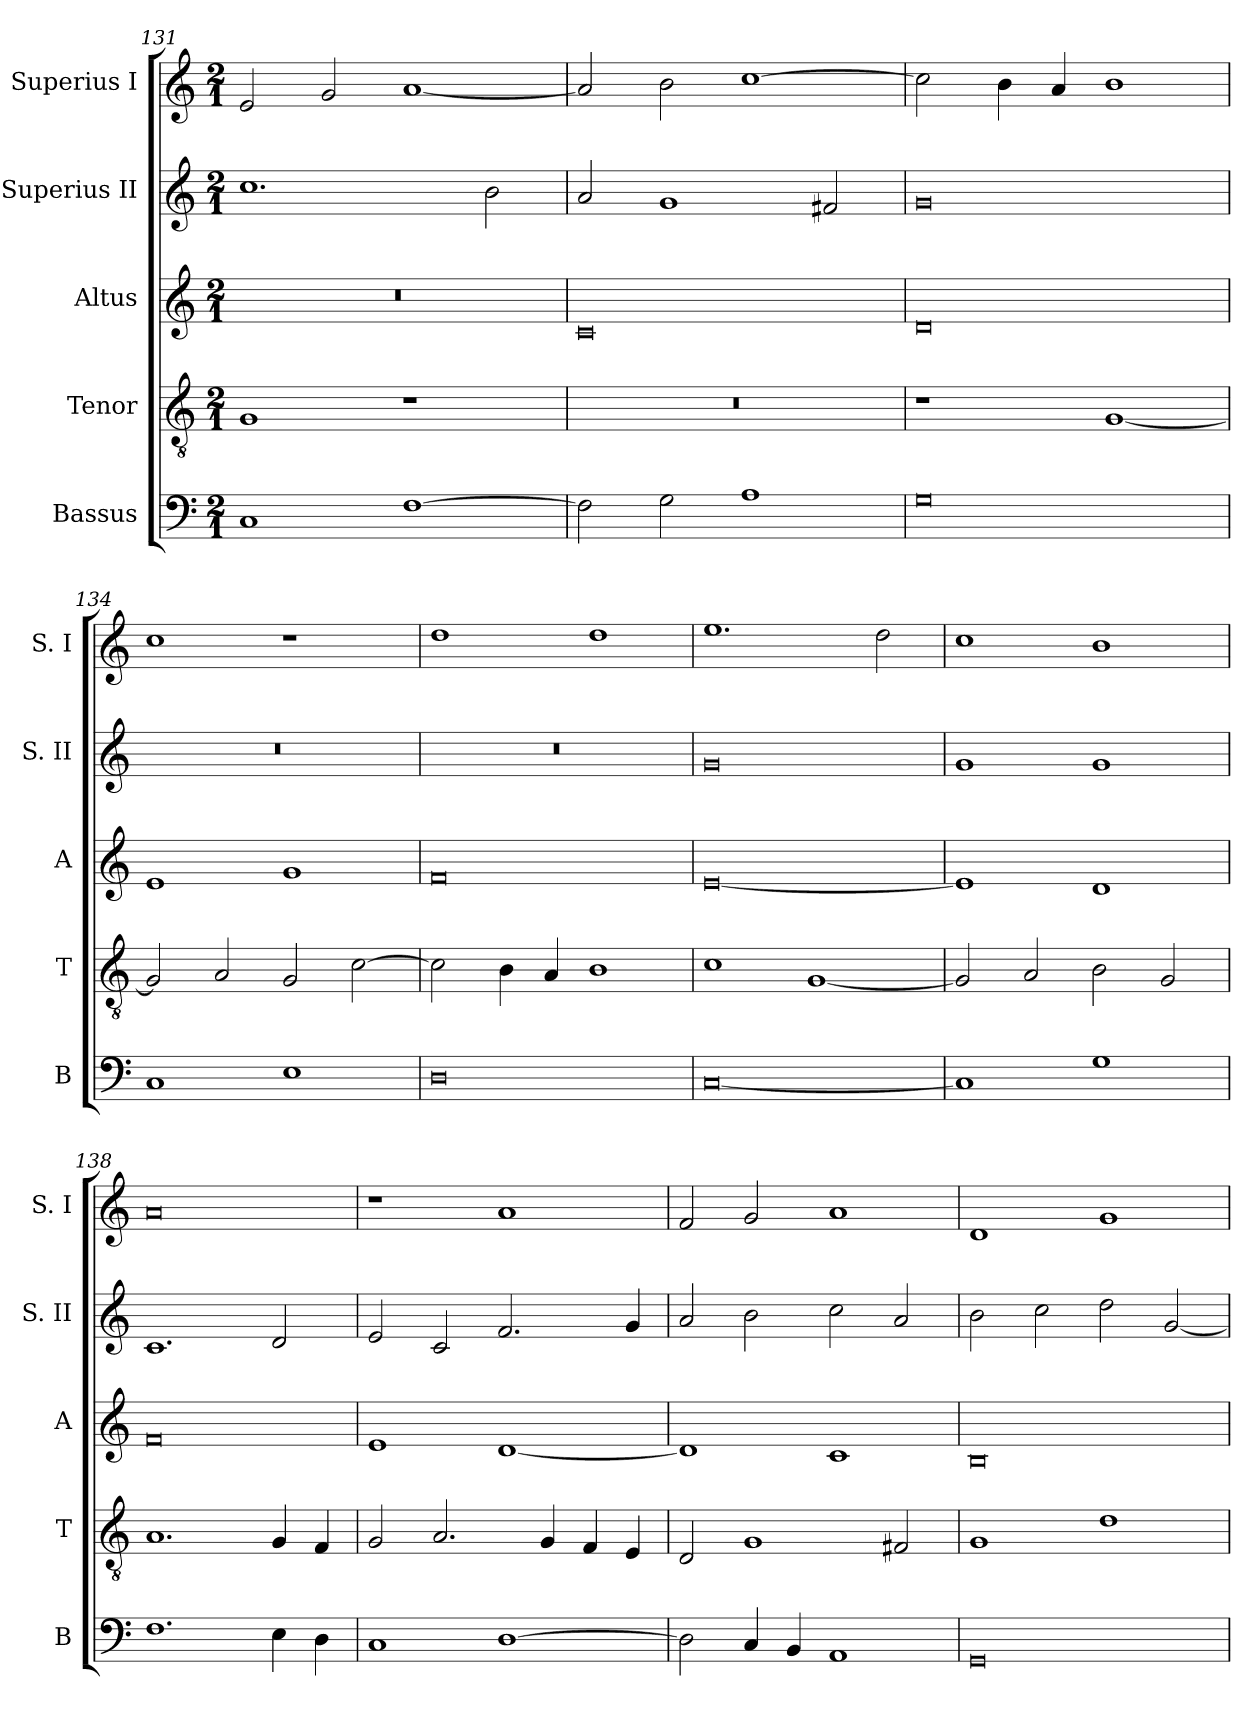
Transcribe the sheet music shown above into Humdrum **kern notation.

**kern	**kern	**kern	**kern	**kern
*part5	*part4	*part3	*part2	*part1
*staff5	*staff4	*staff3	*staff2	*staff1
*I"Bassus	*I"Tenor	*I"Altus	*I"Superius II	*I"Superius I
*I'B	*I'T	*I'A	*I'S. II	*I'S. I
*clefF4	*clefGv2	*clefG2	*clefG2	*clefG2
*k[]	*k[]	*k[]	*k[]	*k[]
*C:	*C:	*C:	*C:	*C:
*M2/1	*M2/1	*M2/1	*M2/1	*M2/1
=131	=131	=131	=131	=131
1C	1G	0r	1.cc	2e
.	.	.	.	2g
[1F	1r	.	.	[1a
.	.	.	2b	.
=132	=132	=132	=132	=132
2F]	0r	0c	2a	2a]
2G	.	.	1g	2b
1A	.	.	.	[1cc
.	.	.	2f#X	.
=133	=133	=133	=133	=133
0G	1r	0d	0g	2cc]
.	.	.	.	4b
.	.	.	.	4a
.	[1G	.	.	1b
=134	=134	=134	=134	=134
1C	2G]	1e	0r	1cc
.	2A	.	.	.
1E	2G	1g	.	1r
.	[2c	.	.	.
=135	=135	=135	=135	=135
0D	2c]	0f	0r	1dd
.	4B	.	.	.
.	4A	.	.	.
.	1B	.	.	1dd
=136	=136	=136	=136	=136
[0C	1c	[0e	0g	1.ee
.	[1G	.	.	.
.	.	.	.	2dd
=137	=137	=137	=137	=137
1C]	2G]	1e]	1g	1cc
.	2A	.	.	.
1G	2B	1d	1g	1b
.	2G	.	.	.
=138	=138	=138	=138	=138
1.F	1.A	0f	1.c	0a
4E	4G	.	2d	.
4D	4F	.	.	.
=139	=139	=139	=139	=139
1C	2G	1e	2e	1r
.	2.A	.	2c	.
[1D	.	[1d	2.f	1a
.	4G	.	.	.
.	4F	.	.	.
.	4E	.	4g	.
=140	=140	=140	=140	=140
2D]	2D	1d]	2a	2f
4C	1G	.	2b	2g
4BB	.	.	.	.
1AA	.	1c	2cc	1a
.	2F#X	.	2a	.
=141	=141	=141	=141	=141
0GG	1G	0B	2b	1d
.	.	.	2cc	.
.	1d	.	2dd	1g
.	.	.	[2g	.
=	=	=	=	=
*-	*-	*-	*-	*-
